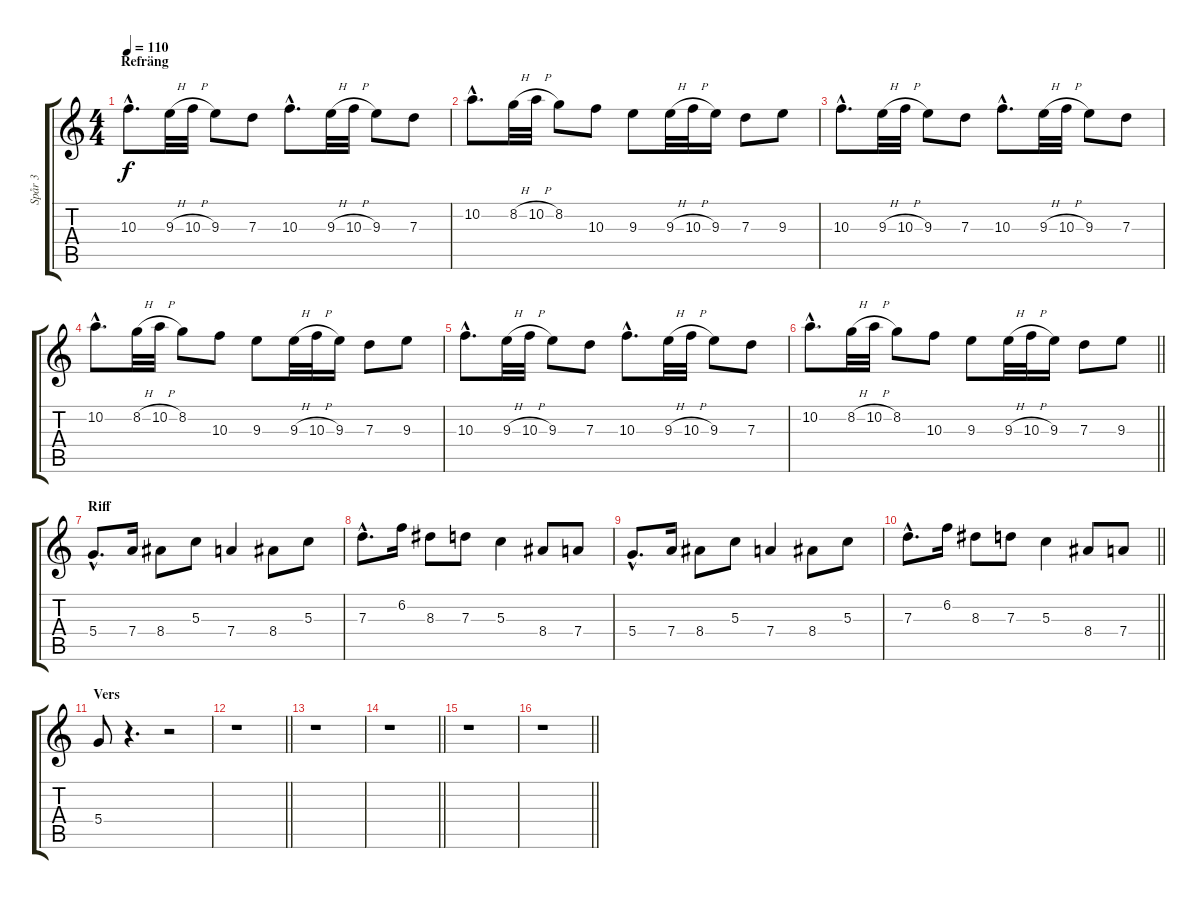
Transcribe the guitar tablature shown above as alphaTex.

\track ("Spår 3" "Spår 3") {instrument distortionguitar}
\staff {score tabs}
\tuning (E4 B3 G3 D3 A2 E2) {hide}
\ts (4 4)
\section ("" "Refräng")
\tempo 110
\clef g2
\ks c
10.3{hac}.8{d dy f} 9.3{h}.32 10.3{h}.32 9.3.8 7.3.8 10.3{hac}.8{d} 9.3{h}.32 10.3{h}.32 9.3.8 7.3.8 |
10.2{hac}.8{d} 8.2{h}.32 10.2{h}.32 8.2.8 10.3.8 9.3.8 9.3{h}.32 10.3{h}.32 9.3.16 7.3.8 9.3.8 |
10.3{hac}.8{d} 9.3{h}.32 10.3{h}.32 9.3.8 7.3.8 10.3{hac}.8{d} 9.3{h}.32 10.3{h}.32 9.3.8 7.3.8 |
10.2{hac}.8{d} 8.2{h}.32 10.2{h}.32 8.2.8 10.3.8 9.3.8 9.3{h}.32 10.3{h}.32 9.3.16 7.3.8 9.3.8 |
10.3{hac}.8{d} 9.3{h}.32 10.3{h}.32 9.3.8 7.3.8 10.3{hac}.8{d} 9.3{h}.32 10.3{h}.32 9.3.8 7.3.8 |
\barLineRight lightlight
10.2{hac}.8{d} 8.2{h}.32 10.2{h}.32 8.2.8 10.3.8 9.3.8 9.3{h}.32 10.3{h}.32 9.3.16 7.3.8 9.3.8 |
\section ("" "Riff")
5.4{hac}.8{d} 7.4.16 8.4.8 5.3.8 7.4.4 8.4.8 5.3.8 |
7.3{hac}.8{d} 6.2.16 8.3.8 7.3.8 5.3.4 8.4.8 7.4.8 |
5.4{hac}.8{d} 7.4.16 8.4.8 5.3.8 7.4.4 8.4.8 5.3.8 |
\barLineRight lightlight
7.3{hac}.8{d} 6.2.16 8.3.8 7.3.8 5.3.4 8.4.8 7.4.8 |
\section ("" "Vers")
5.4.8 r.4{d} r.2 |
\barLineRight lightlight
r.1 |
r.1 |
\barLineRight lightlight
r.1 |
r.1 |
\barLineRight lightlight
r.1
